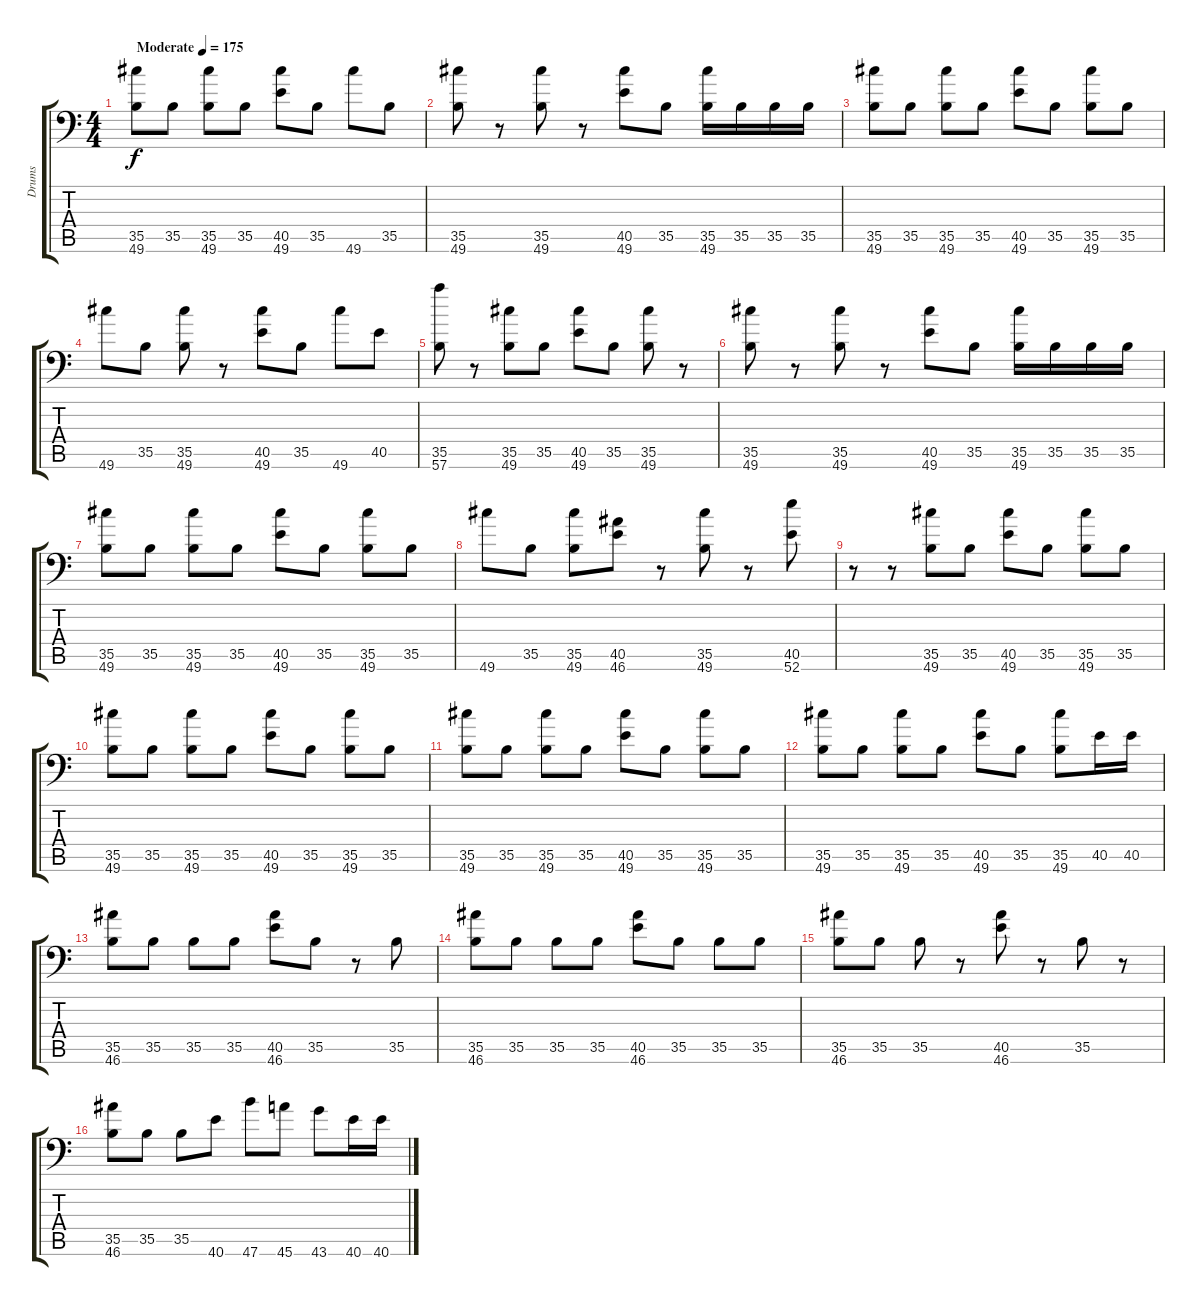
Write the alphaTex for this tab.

\track ("Drums" "Drums") {instrument acousticgrandpiano}
\staff {score tabs}
\tuning (C-1 C-1 C-1 C-1 C-1 C-1) {hide}
\ts (4 4)
\tempo (175 "Moderate")
\clef f4
\ks c
(35.5 49.6).8{dy f instrument acousticgrandpiano} 35.5.8 (35.5 49.6).8 35.5.8 (40.5 49.6).8 35.5.8 49.6.8 35.5.8 |
(35.5 49.6).8 r.8 (35.5 49.6).8 r.8 (40.5 49.6).8 35.5.8 (35.5 49.6).16 35.5.16 35.5.16 35.5.16 |
(35.5 49.6).8 35.5.8 (35.5 49.6).8 35.5.8 (40.5 49.6).8 35.5.8 (35.5 49.6).8 35.5.8 |
49.6.8 35.5.8 (35.5 49.6).8 r.8 (40.5 49.6).8 35.5.8 49.6.8 40.5.8 |
(35.5 57.6).8 r.8 (35.5 49.6).8 35.5.8 (40.5 49.6).8 35.5.8 (35.5 49.6).8 r.8 |
(35.5 49.6).8 r.8 (35.5 49.6).8 r.8 (40.5 49.6).8 35.5.8 (35.5 49.6).16 35.5.16 35.5.16 35.5.16 |
(35.5 49.6).8 35.5.8 (35.5 49.6).8 35.5.8 (40.5 49.6).8 35.5.8 (35.5 49.6).8 35.5.8 |
49.6.8 35.5.8 (35.5 49.6).8 (40.5 46.6).8 r.8 (35.5 49.6).8 r.8 (40.5 52.6).8 |
r.8 r.8 (35.5 49.6).8 35.5.8 (40.5 49.6).8 35.5.8 (35.5 49.6).8 35.5.8 |
(35.5 49.6).8 35.5.8 (35.5 49.6).8 35.5.8 (40.5 49.6).8 35.5.8 (35.5 49.6).8 35.5.8 |
(35.5 49.6).8 35.5.8 (35.5 49.6).8 35.5.8 (40.5 49.6).8 35.5.8 (35.5 49.6).8 35.5.8 |
(35.5 49.6).8 35.5.8 (35.5 49.6).8 35.5.8 (40.5 49.6).8 35.5.8 (35.5 49.6).8 40.5.16 40.5.16 |
(35.5 46.6).8 35.5.8 35.5.8 35.5.8 (40.5 46.6).8 35.5.8 r.8 35.5.8 |
(35.5 46.6).8 35.5.8 35.5.8 35.5.8 (40.5 46.6).8 35.5.8 35.5.8 35.5.8 |
(35.5 46.6).8 35.5.8 35.5.8 r.8 (40.5 46.6).8 r.8 35.5.8 r.8 |
(35.5 46.6).8 35.5.8 35.5.8 40.6.8 47.6.8 45.6.8 43.6.8 40.6.16 40.6.16
